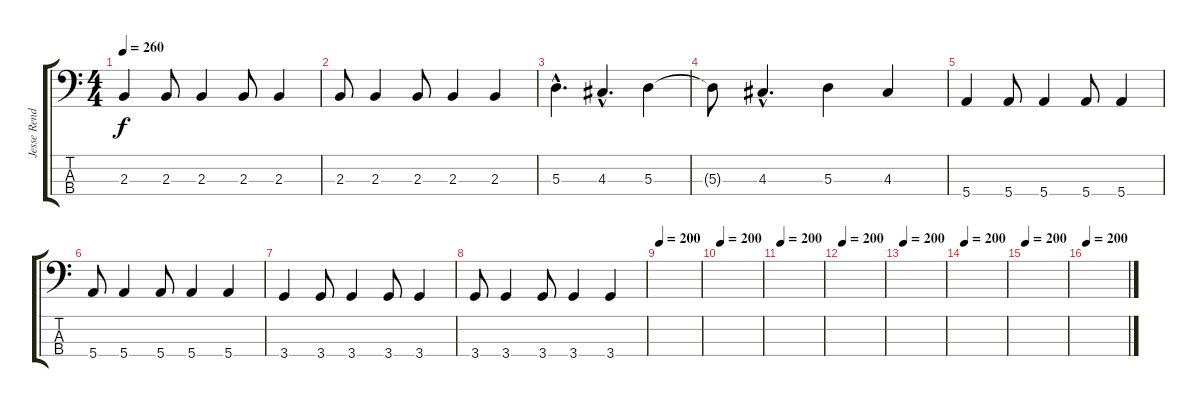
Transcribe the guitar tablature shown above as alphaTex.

\track ("Jesse Rendell" "Jesse Rend") {instrument electricbasspick}
\staff {score tabs}
\tuning (G2 D2 A1 E1) {hide}
\ts (4 4)
\tempo 260
\clef f4
\ks c
2.3.4{dy f} 2.3.8 2.3.4 2.3.8 2.3.4 |
2.3.8 2.3.4 2.3.8 2.3.4 2.3.4 |
5.3{hac}.4{d} 4.3{hac}.4{d} 5.3.4 |
5.3{t}.8 4.3{hac}.4{d} 5.3.4 4.3.4 |
5.4.4 5.4.8 5.4.4 5.4.8 5.4.4 |
5.4.8 5.4.4 5.4.8 5.4.4 5.4.4 |
3.4.4 3.4.8 3.4.4 3.4.8 3.4.4 |
3.4.8 3.4.4 3.4.8 3.4.4 3.4.4 |
\tempo 200
|
\tempo 200
|
\tempo 200
|
\tempo 200
|
\tempo 200
|
\tempo 200
|
\tempo 200
|
\tempo 200
